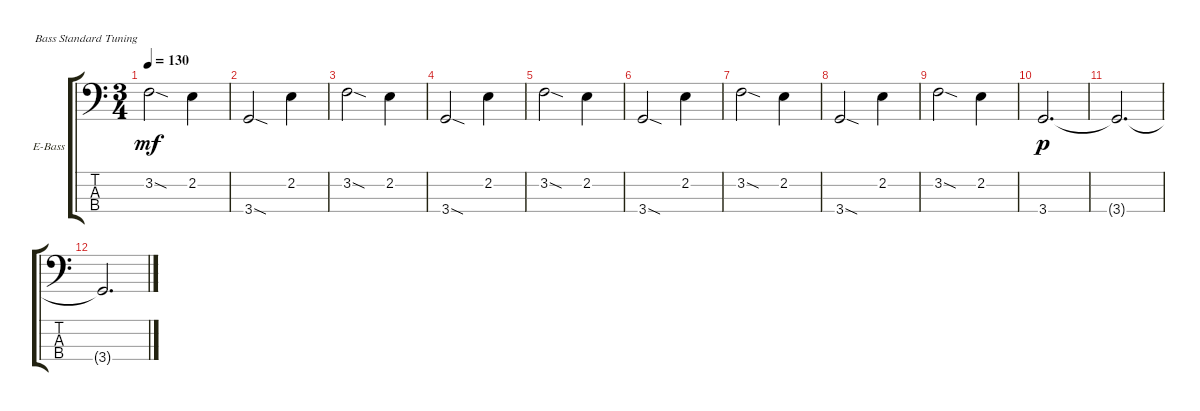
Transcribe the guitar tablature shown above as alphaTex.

\bracketExtendMode groupsimilarinstruments
\firstSystemTrackNameOrientation horizontal
\otherSystemsTrackNameOrientation horizontal
\track ("Bass2" "E-Bass") {instrument electricbassfinger}
\staff {score tabs}
\tuning (G2 D2 A1 E1)
\ts (3 4)
\tempo 130
\clef f4
\ks c
3.2{sod}.2{dy mf} 2.2.4 |
3.4{sod}.2 2.2.4 |
3.2{sod}.2 2.2.4 |
3.4{sod}.2 2.2.4 |
3.2{sod}.2 2.2.4 |
3.4{sod}.2 2.2.4 |
3.2{sod}.2 2.2.4 |
3.4{sod}.2 2.2.4 |
3.2{sod}.2 2.2.4 |
3.4.2{d dy p} |
3.4{t}.2{d} |
3.4{t}.2{d}
